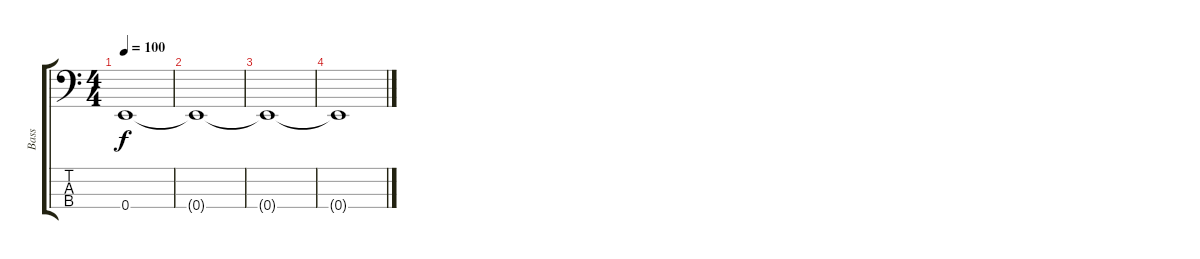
\track ("Bass" "Bass") {instrument electricbasspick}
\staff {score tabs}
\tuning (G2 D2 A1 E1) {hide}
\ts (4 4)
\tempo 100
\clef f4
\ks c
0.4.1{dy f} |
0.4{t}.1 |
0.4{t}.1 |
0.4{t}.1
